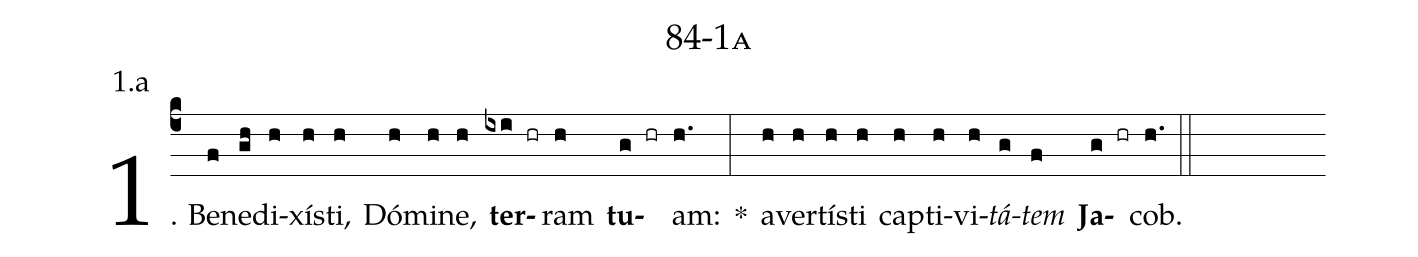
name: 84-1a;
annotation: 1.a;
%%
(c4)1. Be(f)ne(gh)di(h)xís(h)ti,(h) Dó(h)mi(h)ne,(h) <b>ter</b>(ixi hr)ram(h) <b>tu</b>(g hr)am:(h.) *(:) a(h)ver(h)tís(h)ti(h) cap(h)ti(h)vi(h)<i>tá</i>(g)<i>tem</i>(f) <b>Ja</b>(g hr)cob.(h.) (::)
